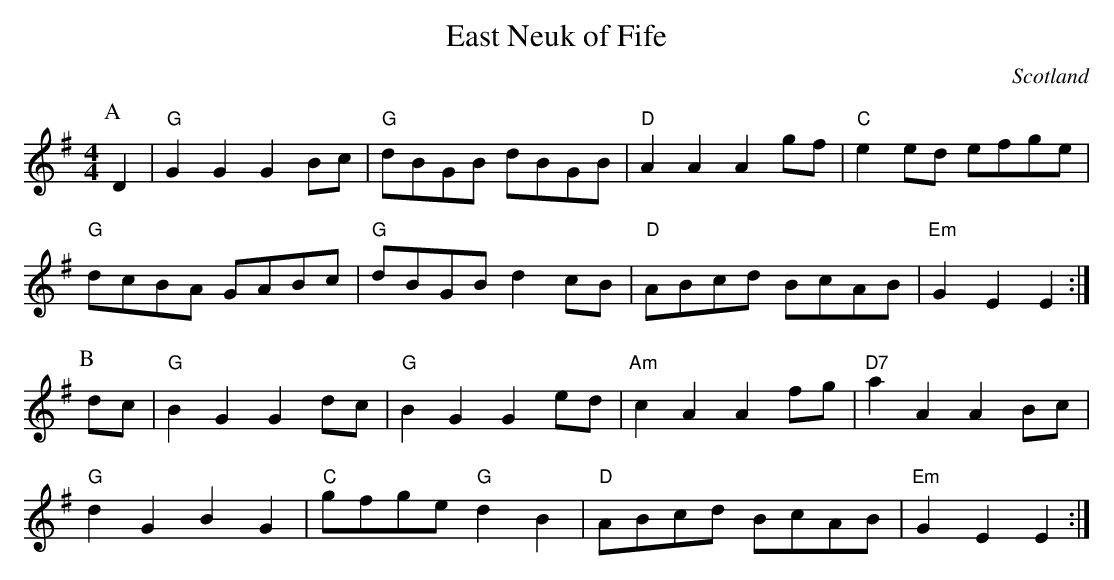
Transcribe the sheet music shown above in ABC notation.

X:1
T:East Neuk of Fife
O:Scotland
M:4/4
L:1/4
K:G
P:A
D|"G"GG GB/2c/2|"G"d/2B/2G/2B/2 d/2B/2G/2B/2|"D"AA Ag/2f/2|\
"C"ee/2d/2 e/2f/2g/2e/2|
"G"d/2c/2B/2A/2 G/2A/2B/2c/2|"G"d/2B/2G/2B/2 dc/2B/2|\
"D"A/2B/2c/2d/2 B/2c/2A/2B/2|"Em"GE E:|
P:B
d/2c/2|"G"BG Gd/2c/2|"G"BG Ge/2d/2|"Am"cA Af/2g/2|"D7"aA AB/2c/2|
"G"dG BG|"C"g/2f/2g/2e/2 "G"dB|"D"A/2B/2c/2d/2 B/2c/2A/2B/2|"Em"GE E:|
